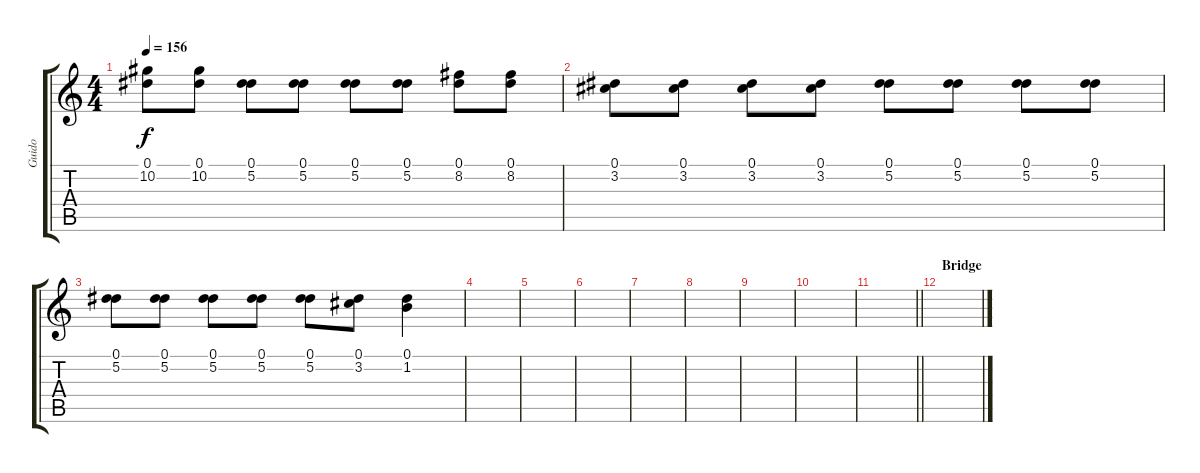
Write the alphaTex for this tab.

\track ("Guido" "Guido") {instrument distortionguitar}
\staff {score tabs}
\tuning (Eb4 Bb3 Gb3 Db3 Ab2 Eb2) {hide}
\ts (4 4)
\tempo 156
\clef g2
\ks c
(0.1 10.2).8{dy f} (0.1 10.2).8 (0.1 5.2).8 (0.1 5.2).8 (0.1 5.2).8 (0.1 5.2).8 (0.1 8.2).8 (0.1 8.2).8 |
(0.1 3.2).8 (0.1 3.2).8 (0.1 3.2).8 (0.1 3.2).8 (0.1 5.2).8 (0.1 5.2).8 (0.1 5.2).8 (0.1 5.2).8 |
(0.1 5.2).8 (0.1 5.2).8 (0.1 5.2).8 (0.1 5.2).8 (0.1 5.2).8 (0.1 3.2).8 (0.1 1.2).4 |
|
|
|
|
|
|
|
\barLineRight lightlight
|
\section ("" "Bridge")
